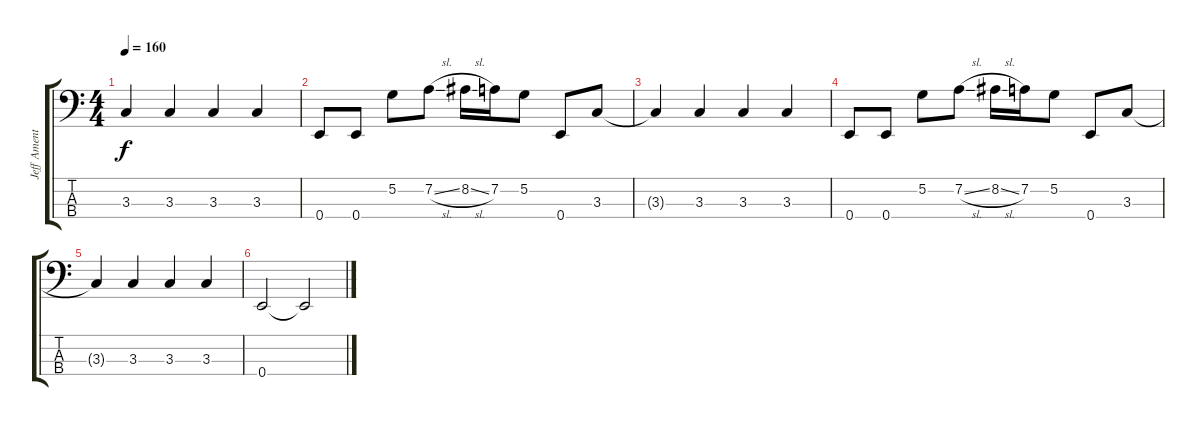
\track ("Jeff Ament" "Jeff Ament") {instrument electricbassfinger}
\staff {score tabs}
\tuning (G2 D2 A1 E1) {hide}
\ts (4 4)
\tempo 160
\clef f4
\ks c
3.3{t}.4{dy f} 3.3.4 3.3.4 3.3.4 |
0.4.8 0.4.8 5.2.8 7.2{sl}.8 8.2{sl}.16 7.2.16 5.2.8 0.4.8 3.3.8 |
3.3{t}.4 3.3.4 3.3.4 3.3.4 |
0.4.8 0.4.8 5.2.8 7.2{sl}.8 8.2{sl}.16 7.2.16 5.2.8 0.4.8 3.3.8 |
3.3{t}.4 3.3.4 3.3.4 3.3.4 |
0.4.2 0.4{t}.2
